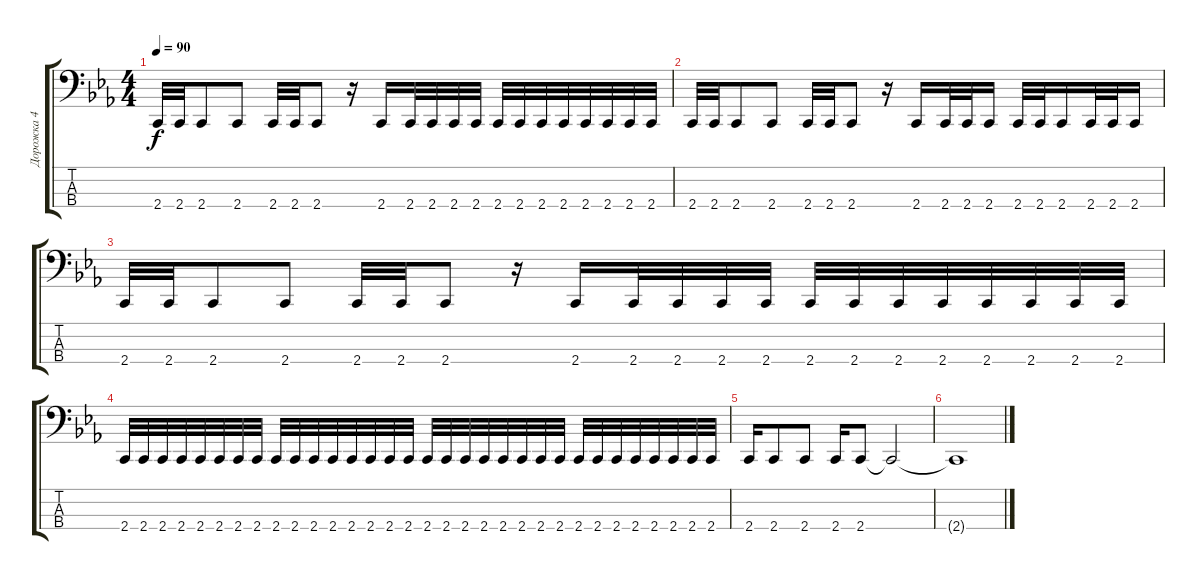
\track ("Дорожка 4" "Дорожка 4") {instrument electricbassfinger}
\staff {score tabs}
\tuning (Eb2 Bb1 F1 Bb0) {hide}
\ts (4 4)
\tempo 90
\clef f4
\ks cminor
2.4.32{dy f} 2.4.32 2.4.8 2.4.8 2.4.32 2.4.32 2.4.8 r.16 2.4.16 2.4.32 2.4.32 2.4.32 2.4.32 2.4.32 2.4.32 2.4.32 2.4.32 2.4.32 2.4.32 2.4.32 2.4.32 |
2.4.32 2.4.32 2.4.8 2.4.8 2.4.32 2.4.32 2.4.8 r.16 2.4.16 2.4.32 2.4.32 2.4.16 2.4.32 2.4.32 2.4.16 2.4.32 2.4.32 2.4.16 |
2.4.32 2.4.32 2.4.8 2.4.8 2.4.32 2.4.32 2.4.8 r.16 2.4.16 2.4.32 2.4.32 2.4.32 2.4.32 2.4.32 2.4.32 2.4.32 2.4.32 2.4.32 2.4.32 2.4.32 2.4.32 |
2.4.32 2.4.32 2.4.32 2.4.32 2.4.32 2.4.32 2.4.32 2.4.32 2.4.32 2.4.32 2.4.32 2.4.32 2.4.32 2.4.32 2.4.32 2.4.32 2.4.32 2.4.32 2.4.32 2.4.32 2.4.32 2.4.32 2.4.32 2.4.32 2.4.32 2.4.32 2.4.32 2.4.32 2.4.32 2.4.32 2.4.32 2.4.32 |
2.4.16 2.4.8 2.4.8 2.4.16 2.4.8 2.4{t}.2 |
2.4{t}.1
